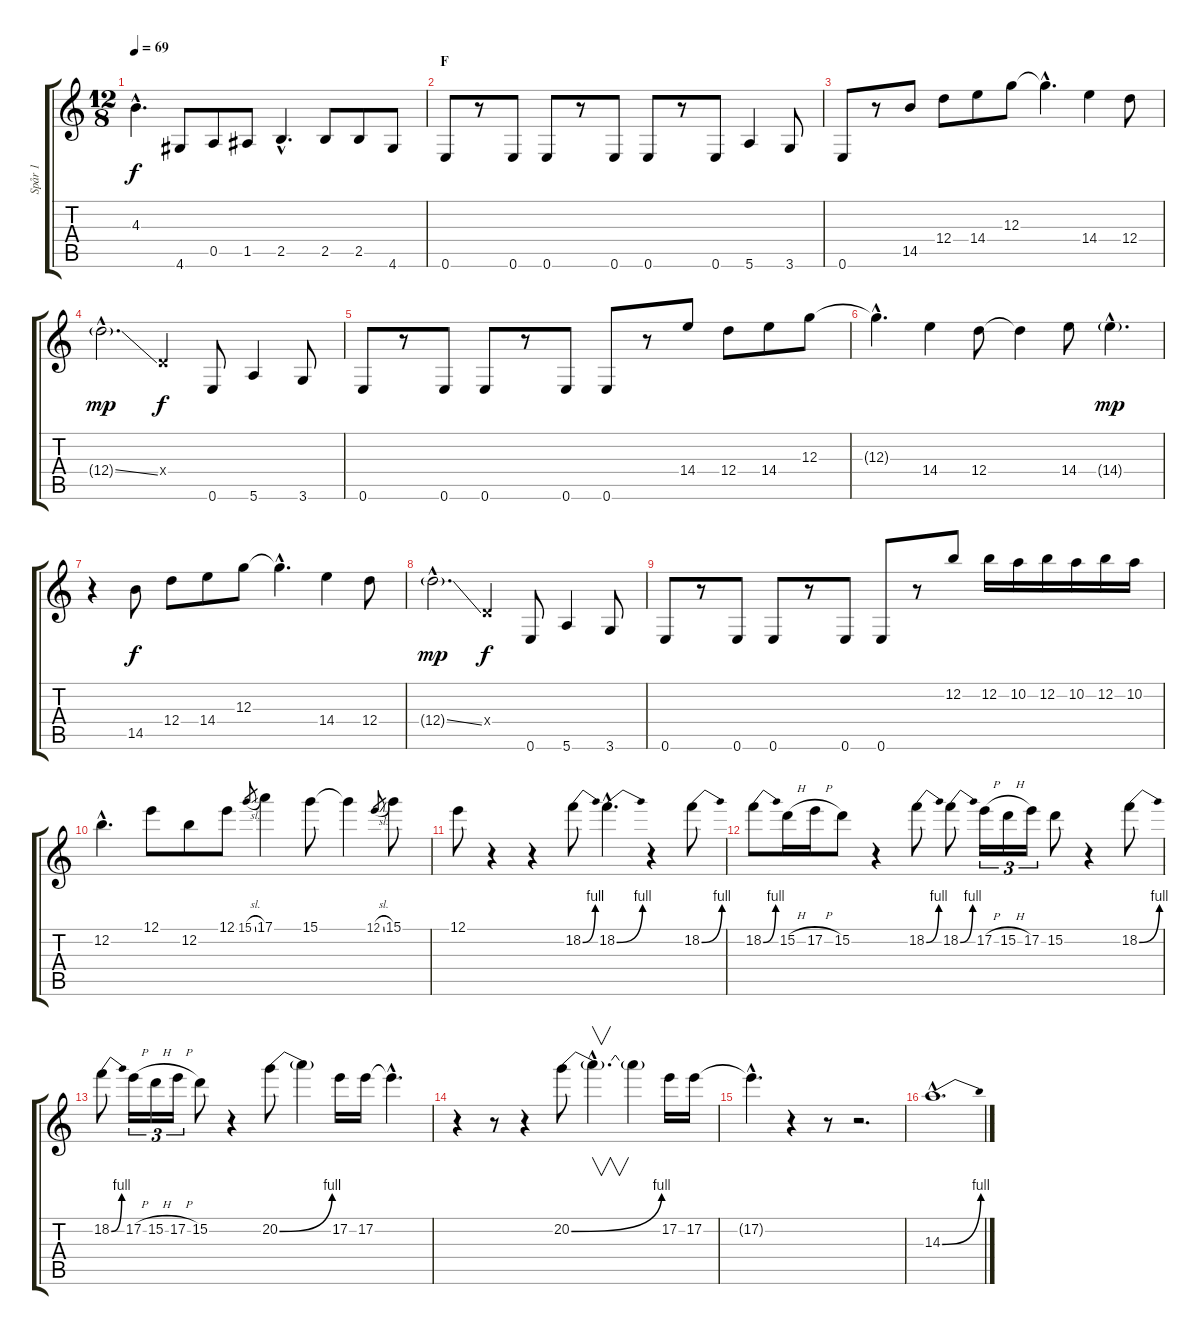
\track ("Spår 1" "Spår 1") {instrument distortionguitar}
\staff {score tabs}
\tuning (E4 B3 G3 D3 A2 E2) {hide}
\ts (12 8)
\tempo 69
\clef g2
\ks c
4.3{hac}.4{d dy f} 4.6.8 0.5.8 1.5.8 2.5{hac}.4{d} 2.5.8 2.5.8 4.6.8 |
\section ("" "F")
0.6.8 r.8 0.6.8 0.6.8 r.8 0.6.8 0.6.8 r.8 0.6.8 5.6.4 3.6.8 |
0.6.8 r.8 14.5.8 12.4.8 14.4.8 12.3.8 12.3{hac t}.4{d} 14.4.4 12.4.8 |
12.4{ss g hac}.2{d dy mp} 0.4{x}.4{dy f} 0.6.8 5.6.4 3.6.8 |
0.6.8 r.8 0.6.8 0.6.8 r.8 0.6.8 0.6.8 r.8 14.4.8 12.4.8 14.4.8 12.3.8 |
12.3{hac t}.4{d} 14.4.4 12.4.8 12.4{t}.4 14.4.8 14.4{g hac}.4{d dy mp} |
r.4 14.5.8{dy f} 12.4.8 14.4.8 12.3.8 12.3{hac t}.4{d} 14.4.4 12.4.8 |
12.4{ss g hac}.2{d dy mp} 0.4{x}.4{dy f} 0.6.8 5.6.4 3.6.8 |
0.6.8 r.8 0.6.8 0.6.8 r.8 0.6.8 0.6.8 r.8 12.2.8 12.2.16 10.2.16 12.2.16 10.2.16 12.2.16 10.2.16 |
12.2{hac}.4{d} 12.1.8 12.2.8 12.1.8 15.1{sl}.8{gr} 17.1.4 15.1.8 15.1{t}.4 12.1{sl}.8{gr} 15.1.8 |
12.1.8 r.4 r.4 18.2{be (bend 0 0 60 4)}.8 18.2{be (bend 0 0 60 4) hac}.4{d} r.4 18.2{be (bend 0 0 60 4)}.8 |
18.2{be (bend 0 0 60 4)}.8 15.2{h}.16 17.2{h}.16 15.2.8 r.4 18.2{be (bend 0 0 60 4)}.8 18.2{be (bend 0 0 60 4)}.8 17.2{h}.16{tu (3 2)} 15.2{h}.16{tu (3 2)} 17.2.16{tu (3 2)} 15.2.8 r.4 18.2{be (bend 0 0 60 4)}.8 |
18.2{be (bend 0 0 60 4)}.8 17.2{h}.16{tu (3 2)} 15.2{h}.16{tu (3 2)} 17.2{h}.16{tu (3 2)} 15.2.8 r.4 20.2{be (bend 0 0 60 4)}.8 20.2{t}.4 17.2.16 17.2.16 17.2{hac t}.4{d} |
r.4 r.8 r.4 20.2{be (bend 0 0 60 4)}.8 20.2{hac t}.4{v d} 20.2{t}.4 17.2.16 17.2.16 |
17.2{hac t}.4{d} r.4 r.8 r.2{d} |
14.3{be (bend 0 0 60 4) hac}.1{d}
